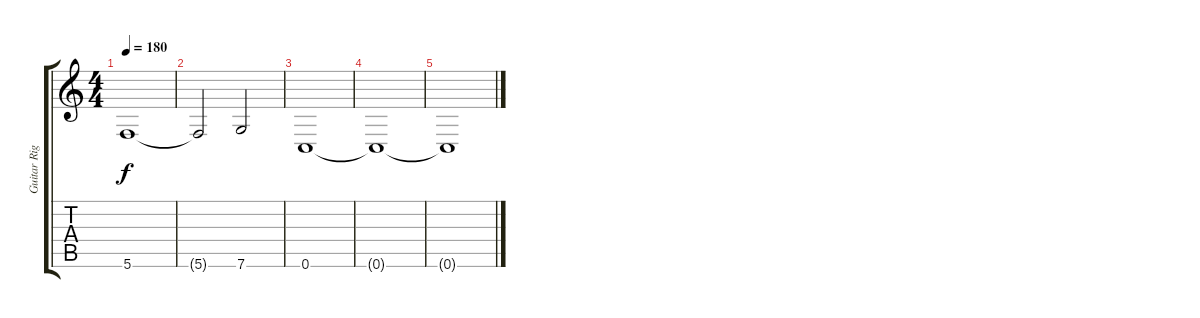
\track ("Guitar Right" "Guitar Rig") {instrument distortionguitar}
\staff {score tabs}
\tuning (D4 A3 F3 C3 G2 C2) {hide}
\ts (4 4)
\tempo 180
\clef g2
\ks c
5.6.1{dy f} |
5.6{t}.2 7.6.2 |
0.6.1 |
0.6{t}.1{volume 0} |
0.6{t}.1
